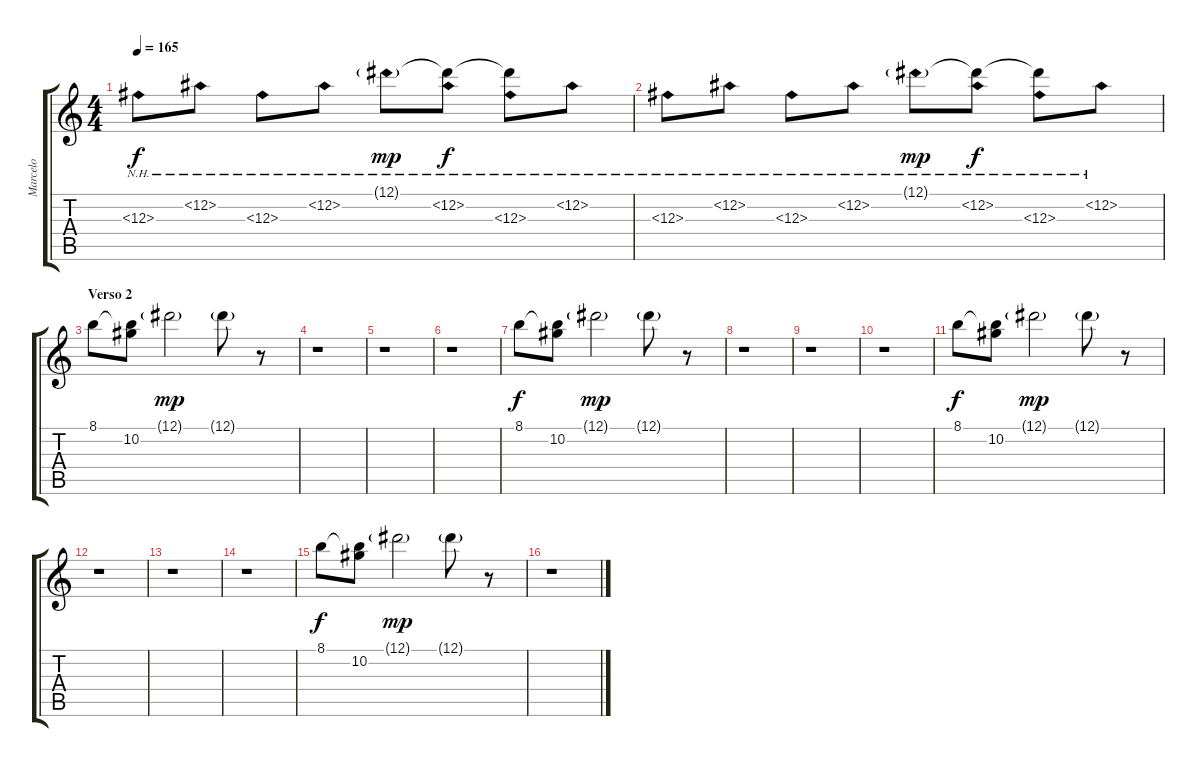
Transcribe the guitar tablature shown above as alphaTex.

\track ("Marcelo" "Marcelo") {instrument overdrivenguitar}
\staff {score tabs}
\tuning (Eb4 Bb3 Gb3 Db3 Ab2 Db2) {hide}
\ts (4 4)
\tempo 165
\clef g2
\ks c
12.3{nh}.8{dy f} 12.2{nh}.8 12.3{nh}.8 12.2{nh}.8 12.1{nh g}.8{dy mp} (12.1{t} 12.2{nh}).8{dy f} (12.1{t} 12.3{nh}).8 12.2{nh}.8 |
13.3{nh}.8 12.2{nh}.8 13.3{nh}.8 12.2{nh}.8 12.1{nh g}.8{dy mp} (12.1{t} 12.2{nh}).8{dy f} (12.1{t} 13.3{nh}).8 12.2{nh}.8 |
\section ("" "Verso 2")
8.1.8 (8.1{t} 10.2).8 12.1{g}.2{dy mp} 12.1{g}.8 r.8 |
r.1 |
r.1 |
r.1 |
8.1.8{dy f} (8.1{t} 10.2).8 12.1{g}.2{dy mp} 12.1{g}.8 r.8 |
r.1 |
r.1 |
r.1 |
8.1.8{dy f} (8.1{t} 10.2).8 12.1{g}.2{dy mp} 12.1{g}.8 r.8 |
r.1 |
r.1 |
r.1 |
8.1.8{dy f} (8.1{t} 10.2).8 12.1{g}.2{dy mp} 12.1{g}.8 r.8 |
r.1
